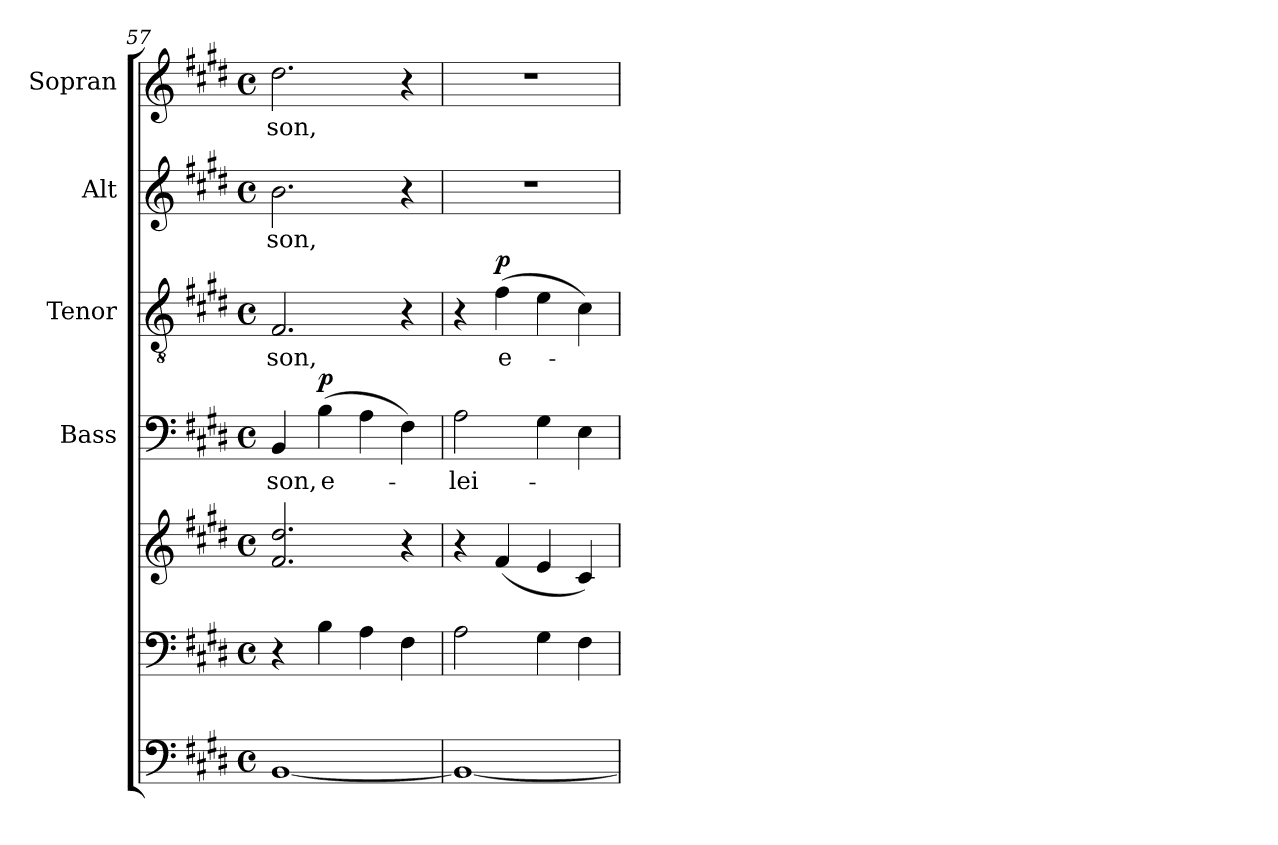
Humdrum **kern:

**kern	**kern	**kern	**kern	**text	**dynam	**kern	**text	**dynam	**kern	**text	**kern	**text
*part6	*part5	*part5	*part4	*part4	*part4	*part3	*part3	*part3	*part2	*part2	*part1	*part1
*staff7	*staff6	*staff5	*staff4	*staff4	*staff4	*staff3	*staff3	*staff3	*staff2	*staff2	*staff1	*staff1
*	*	*	*I"Bass	*	*	*I"Tenor	*	*	*I"Alt	*	*I"Sopran	*
*	*	*	*I'B.	*	*	*I'T.	*	*	*I'A.	*	*I'S.	*
!!LO:PB:g=z
*clefF4	*clefF4	*clefG2	*clefF4	*	*	*clefGv2	*	*	*clefG2	*	*clefG2	*
*ITrd7c12	*	*	*	*	*	*	*	*	*	*	*	*
*k[f#c#g#d#]	*k[f#c#g#d#]	*k[f#c#g#d#]	*k[f#c#g#d#]	*	*	*k[f#c#g#d#]	*	*	*k[f#c#g#d#]	*	*k[f#c#g#d#]	*
*E:	*E:	*E:	*E:	*	*	*E:	*	*	*E:	*	*E:	*
*M4/4	*M4/4	*M4/4	*M4/4	*	*	*M4/4	*	*	*M4/4	*	*M4/4	*
*met(c)	*met(c)	*met(c)	*met(c)	*	*	*met(c)	*	*	*met(c)	*	*met(c)	*
=57	=57	=57	=57	=57	=57	=57	=57	=57	=57	=57	=57	=57
!	!	!	!	!LO:LY:b	!	!	!LO:LY:b	!	!	!LO:LY:b	!	!LO:LY:b
[1BBB	4r	2.f#/ 2.dd#/	4BB/	-son,	.	2.F#/	-son,	.	2.b\	-son,	2.dd#\	-son,
!	!	!	!	!LO:LY:b	!LO:DY:a	!	!	!	!	!	!	!
.	4B\	.	(>4B\	e-	p	.	.	.	.	.	.	.
.	4A\	.	4A\	.	.	.	.	.	.	.	.	.
.	4F#\	4r	4F#\)	.	.	4r	.	.	4r	.	4r	.
=58	=58	=58	=58	=58	=58	=58	=58	=58	=58	=58	=58	=58
!	!	!	!	!LO:LY:b	!	!	!	!	!	!	!	!
1BBB_	2A\	4r	2A\	-lei-	.	4r	.	.	1r	.	1r	.
!	!	!	!	!	!	!	!LO:LY:b	!LO:DY:a	!	!	!	!
.	.	(<4f#/	.	.	.	(>4f#\	e-	p	.	.	.	.
.	4G#\	4e/	4G#\	.	.	4e\	.	.	.	.	.	.
.	4F#\	4c#/)	4E\	.	.	4c#\)	.	.	.	.	.	.
=	=	=	=	=	=	=	=	=	=	=	=	=
*-	*-	*-	*-	*-	*-	*-	*-	*-	*-	*-	*-	*-
